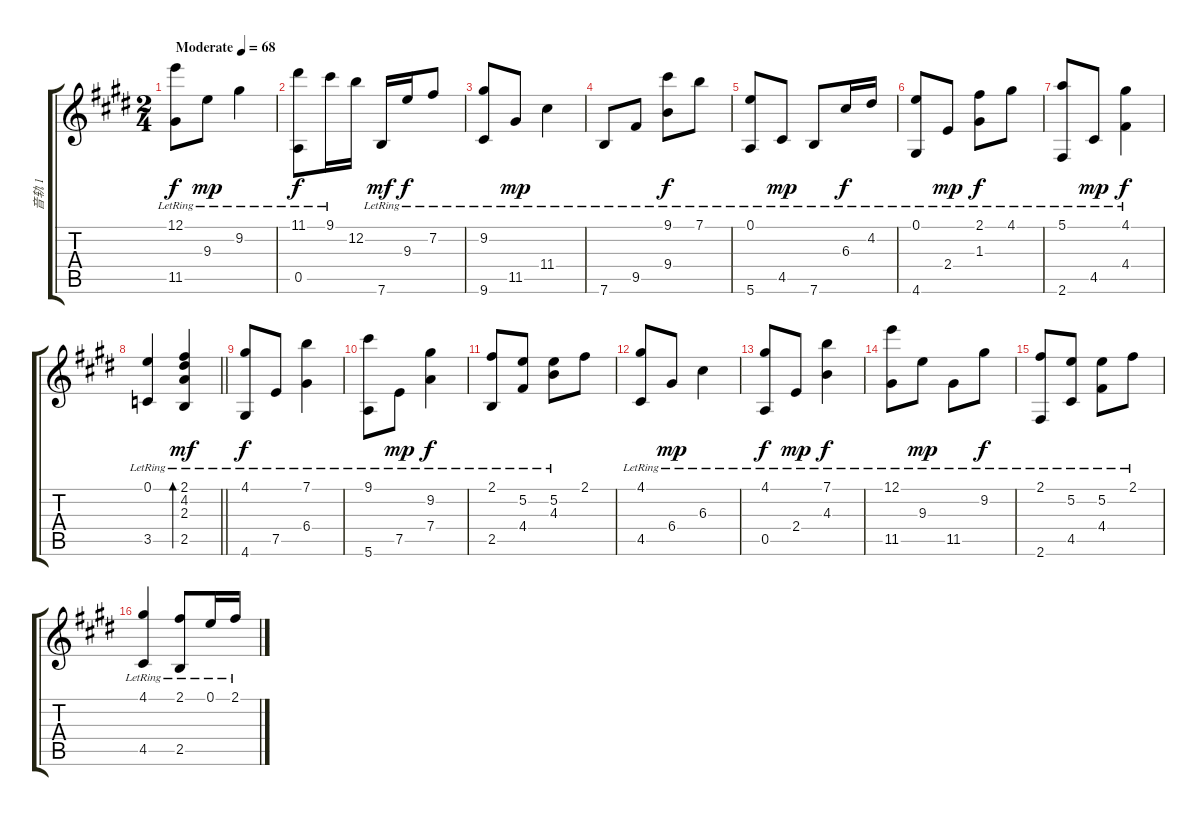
\track ("音轨 1" "音轨 1") {instrument acousticguitarsteel}
\staff {score tabs}
\tuning (E4 B3 G3 D3 A2 E2) {hide}
\ts (2 4)
\tempo (68 "Moderate")
\clef g2
\ks e
(12.1{lr} 11.5{lr}).8{dy f instrument acousticguitarsteel} 9.3{lr}.8{dy mp} 9.2{lr}.4 |
(11.1{lr} 0.5{lr}).8{dy f} 9.1{lr}.16 12.2.16 7.6{lr}.16{dy mf} 9.3{lr}.16{dy f} 7.2{lr}.8 |
(9.2{lr} 9.6{lr}).8 11.5{lr}.8{dy mp} 11.4{lr}.4 |
7.6{lr}.8 9.5{lr}.8 (9.1{lr} 9.4{lr}).8{txt "" dy f} 7.1{lr}.8 |
(0.1{lr} 5.6{lr}).8 4.5{lr}.8{dy mp} 7.6{lr}.8 6.3{lr}.16{dy f} 4.2{lr}.16 |
(0.1{lr} 4.6{lr}).8 2.4{lr}.8{dy mp} (2.1{lr} 1.3{lr}).8{dy f} 4.1{lr}.8 |
(5.1{lr} 2.6{lr}).8 4.5{lr}.8{dy mp} (4.1{lr} 4.4{lr}).4{dy f} |
\barLineRight lightlight
(0.1{lr} 3.5{lr}).4 (2.1{lr} 4.2{lr} 2.3{lr} 2.5{lr}).4{bd 120 dy mf} |
(4.1{lr} 4.6{lr}).8{dy f} 7.5{lr}.8 (7.1{lr} 6.4{lr}).4 |
(9.1{lr} 5.6{lr}).8 7.5{lr}.8{dy mp} (9.2{lr} 7.4{lr}).4{dy f} |
(2.1 2.5{lr}).8 (5.2 4.4{lr}).8 (5.2 4.3{lr}).8 2.1.8 |
(4.1{lr} 4.5{lr}).8 6.4{lr}.8{dy mp} 6.3{lr}.4 |
(4.1{lr} 0.5{lr}).8{dy f} 2.4{lr}.8{dy mp} (7.1{lr} 4.3{lr}).4{dy f} |
(12.1{lr} 11.5{lr}).8 9.3{lr}.8{dy mp} 11.5{lr}.8 9.2{lr}.8{dy f} |
(2.1{lr} 2.6{lr}).8 (5.2{lr} 4.5{lr}).8 (5.2{lr} 4.4{lr}).8 2.1{lr}.8 |
(4.1{lr} 4.5{lr}).4 (2.1{lr} 2.5{lr}).8 0.1{lr}.16 2.1{lr}.16
